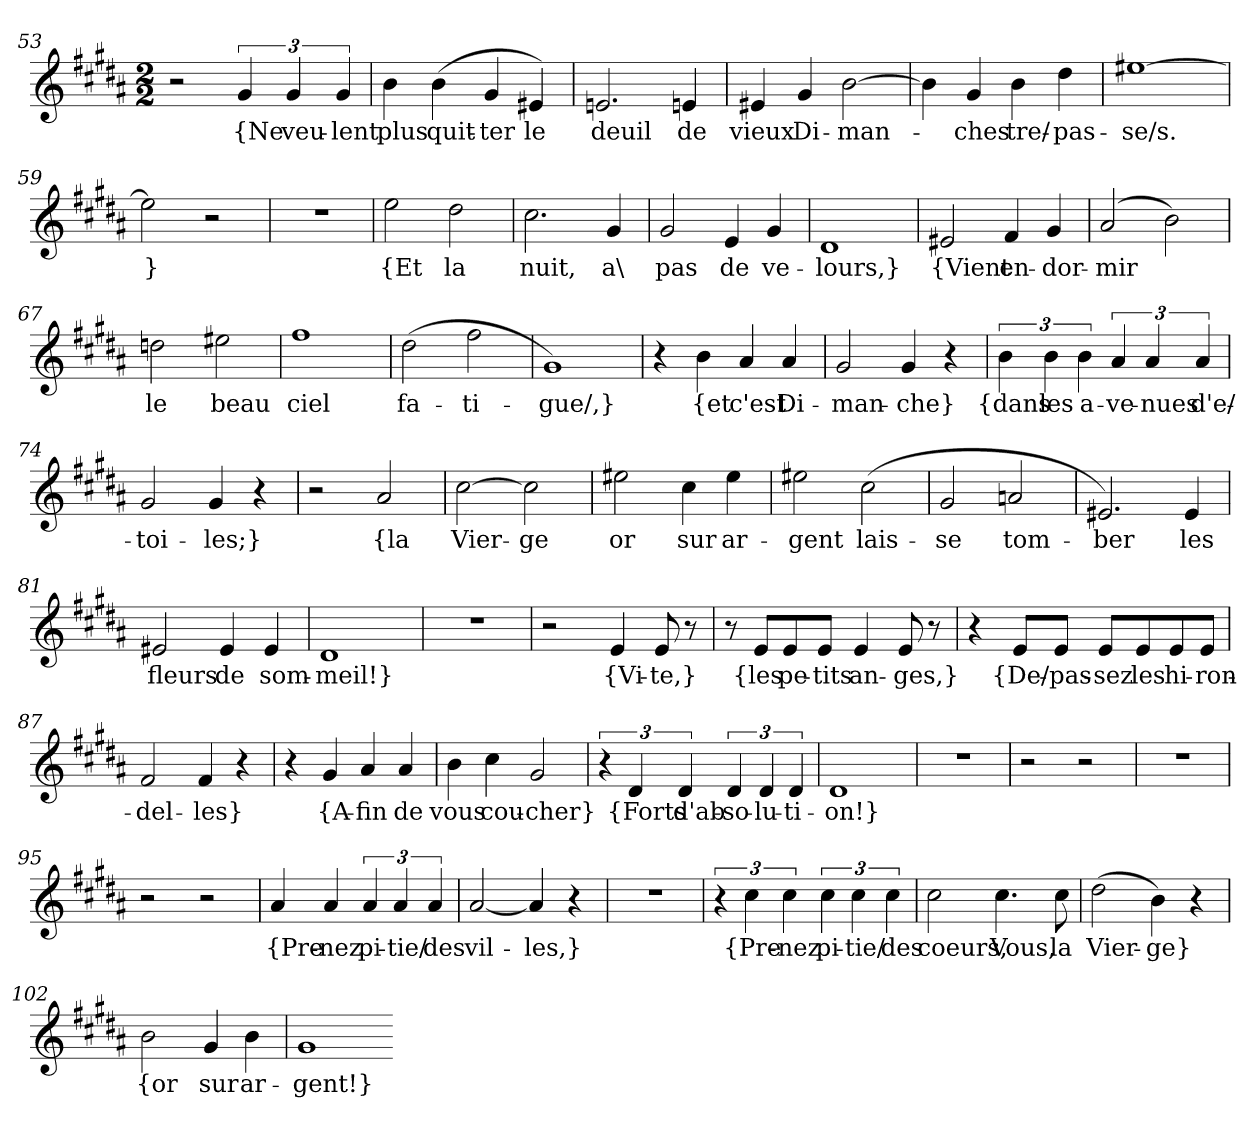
**kern	**text
*part1	*part1
*staff1	*staff1
*clefG2	*
*k[f#c#g#d#a#]	*
*M2/2	*
=53	=53
2r	.
6g#	{Ne
6g#	veu-
6g#	-lent
=54	=54
4b	plus
(4b	quit-
4g#	-ter
4e#X)	le
=55	=55
2.en	deuil
4en	de
=56	=56
4e#X	vieux
4g#	Di-
[2b	-man-
=57	=57
4b]	.
4g#	-ches
4b	tre/-
4dd#	-pas-
=58	=58
[1ee#X	-se/s.
=59	=59
2ee#]	}
2r	.
=60	=60
1r	.
=61	=61
2ee	{Et
2dd#	la
=62	=62
2.cc#	nuit,
4g#	a\
=63	=63
2g#	pas
4e	de
4g#	ve-
=64	=64
1d#	-lours,}
=65	=65
2e#X	{Vient
4f#	en-
4g#	-dor-
=66	=66
(2a#	-mir
2b)	.
=67	=67
2ddn	le
2ee#X	beau
=68	=68
1ff#	ciel
=69	=69
(2dd#	fa-
2ff#	-ti-
=70	=70
1g#)	-gue/,}
=71	=71
4r	.
4b	{et
4a#	c'est
4a#	Di-
=72	=72
2g#	-man-
4g#	-che}
4r	.
=73	=73
6b	{dans
6b	les
6b	a-
6a#	-ve-
6a#	-nues
6a#	d'e/-
=74	=74
2g#	-toi-
4g#	-les;}
4r	.
=75	=75
2r	.
2a#	{la
=76	=76
[2cc#	Vier-
2cc#]	-ge
=77	=77
2ee#X	or
4cc#	sur
4ee#	ar-
=78	=78
2ee#X	-gent
(2cc#	lais-
=79	=79
2g#	-se
2an	tom-
=80	=80
2.e#X)	-ber
4e#	les
=81	=81
2e#X	fleurs
4e#	de
4e#	som-
=82	=82
1d#	-meil!}
=83	=83
1r	.
=84	=84
2r	.
4e	{Vi-
8e	-te,}
8r	.
=85	=85
8r	.
8e/L	{les
8e/	pe-
8e/J	-tits
4e	an-
8e	-ges,}
8r	.
=86	=86
4r	.
8e/L	{De/-
8e/J	-pas-
8e/L	-sez
8e/	les
8e/	hi-
8e/J	-ron-
=87	=87
2f#	-del-
4f#	-les}
4r	.
=88	=88
4r	.
4g#	{A-
4a#	-fin
4a#	de
=89	=89
4b	vous
4cc#	cou-
2g#	-cher}
=90	=90
6r	.
6d#	{Forts
6d#	d'ab-
6d#	-so-
6d#	-lu-
6d#	-ti-
=91	=91
1d#	-on!}
=92	=92
1r	.
=93	=93
2r	.
2r	.
=94	=94
1r	.
=95	=95
2r	.
2r	.
=96	=96
4a#	{Pre-
4a#	-nez
6a#	pi-
6a#	-tie/
6a#	des
=97	=97
[2a#	vil-
4a#]	-les,}
4r	.
=98	=98
1r	.
=99	=99
6r	.
6cc#	{Pre-
6cc#	-nez
6cc#	pi-
6cc#	-tie/
6cc#	des
=100	=100
2cc#	coeurs,
4.cc#	Vous,
8cc#	la
=101	=101
(2dd#	Vier-
4b)	-ge}
4r	.
=102	=102
2b	{or
4g#	sur
4b	ar-
=103	=103
1g#	-gent!}
=-	=-
*-	*-
